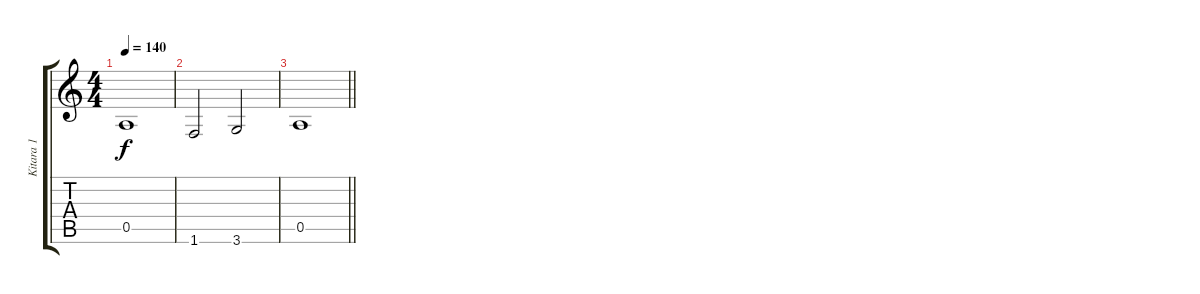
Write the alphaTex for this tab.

\track ("Kitara 1" "Kitara 1") {instrument overdrivenguitar}
\staff {score tabs}
\tuning (E4 B3 G3 D3 A2 E2) {hide}
\ts (4 4)
\tempo 140
\clef g2
\ks c
0.5.1{dy f} |
1.6.2 3.6.2 |
\barLineRight lightlight
0.5.1
